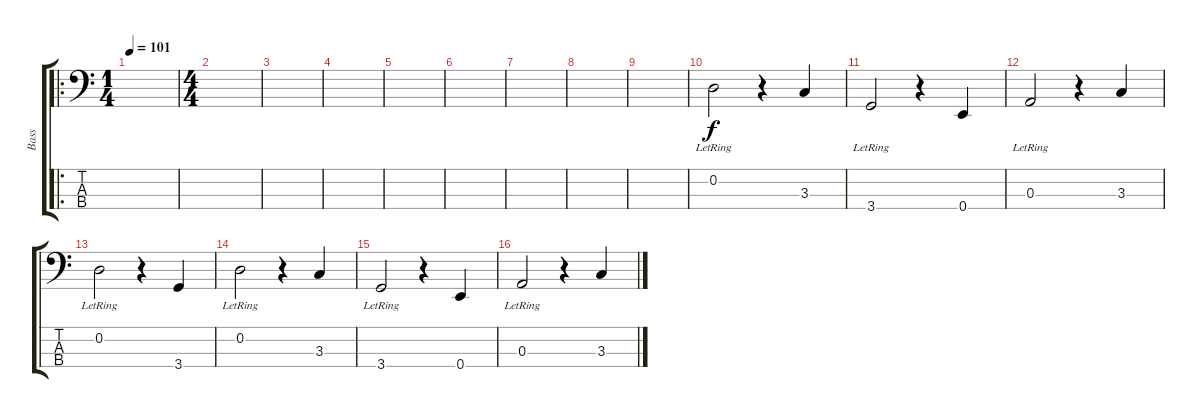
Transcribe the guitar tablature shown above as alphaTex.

\track ("Bass" "Bass") {instrument electricbassfinger}
\staff {score tabs}
\tuning (G2 D2 A1 E1) {hide}
\ro
\ts (1 4)
\tempo 101
\clef f4
\ks c
|
\ts (4 4)
|
|
|
|
|
|
|
|
0.2{lr}.2 r.4 3.3.4 |
3.4{lr}.2 r.4 0.4.4 |
0.3{lr}.2 r.4 3.3.4 |
0.2{lr}.2 r.4 3.4.4 |
0.2{lr}.2 r.4 3.3.4 |
3.4{lr}.2 r.4 0.4.4 |
0.3{lr}.2 r.4 3.3.4
